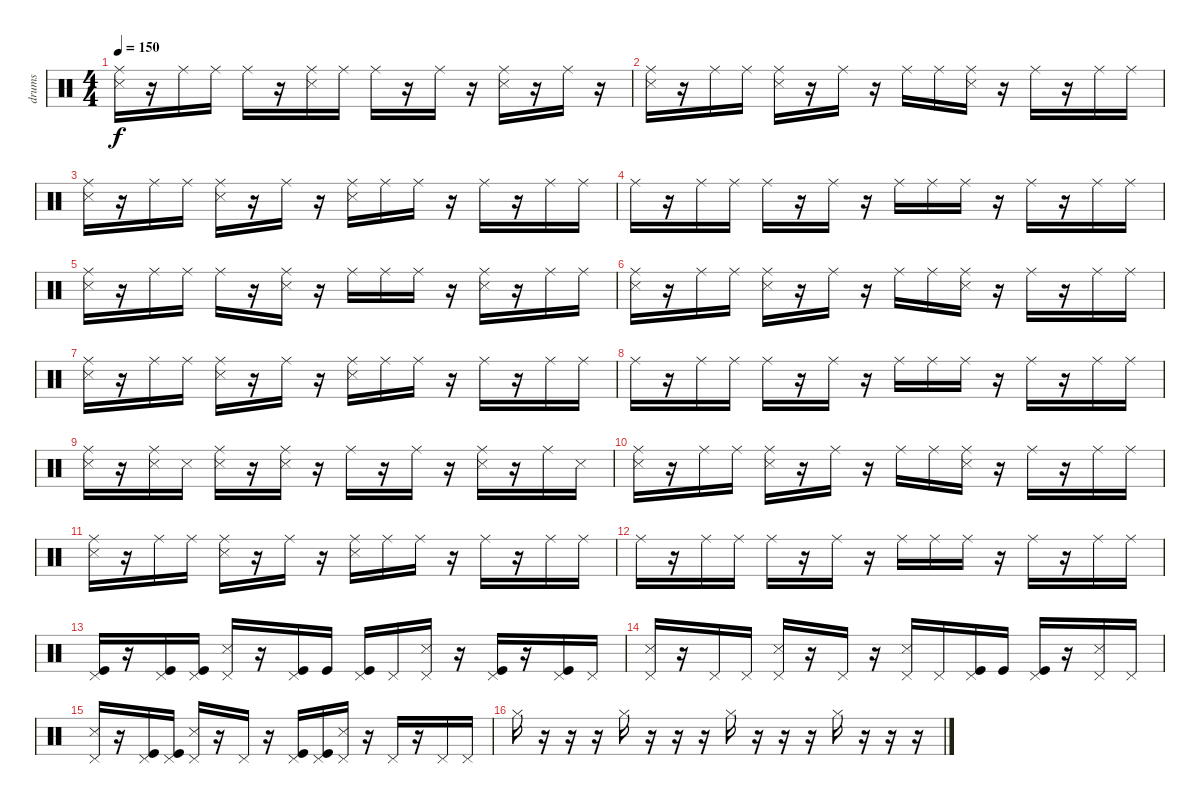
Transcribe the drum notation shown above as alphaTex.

\track ("drums" "drums") {instrument percussion}
\staff {score}
\articulation defaults
\ts (4 4)
\tempo 150
\clef neutral
\ks c
("Ride (middle)" "Snare (side stick) 3").16{dy f} r.16 "Ride (middle)".16 "Ride (middle)".16 "Ride (middle)".16 r.16 ("Ride (middle)" "Snare (side stick) 3").16 "Ride (middle)".16 "Ride (middle)".16 r.16 "Ride (middle)".16 r.16 ("Ride (middle)" "Snare (side stick) 3").16 r.16 "Ride (middle)".16 r.16 |
("Ride (middle)" "Snare (side stick) 3").16 r.16 "Ride (middle)".16 "Ride (middle)".16 ("Ride (middle)" "Snare (side stick) 3").16 r.16 "Ride (middle)".16 r.16 "Ride (middle)".16 "Ride (middle)".16 ("Ride (middle)" "Snare (side stick) 3").16 r.16 "Ride (middle)".16 r.16 "Ride (middle)".16 "Ride (middle)".16 |
("Ride (middle)" "Snare (side stick) 3").16 r.16 "Ride (middle)".16 "Ride (middle)".16 ("Ride (middle)" "Snare (side stick) 3").16 r.16 "Ride (middle)".16 r.16 ("Ride (middle)" "Snare (side stick) 3").16 "Ride (middle)".16 "Ride (middle)".16 r.16 "Ride (middle)".16 r.16 "Ride (middle)".16 "Ride (middle)".16 |
"Ride (middle)".16 r.16 "Ride (middle)".16 "Ride (middle)".16 "Ride (middle)".16 r.16 "Ride (middle)".16 r.16 "Ride (middle)".16 "Ride (middle)".16 "Ride (middle)".16 r.16 "Ride (middle)".16 r.16 "Ride (middle)".16 "Ride (middle)".16 |
("Ride (middle)" "Snare (side stick) 3").16 r.16 "Ride (middle)".16 "Ride (middle)".16 "Ride (middle)".16 r.16 ("Ride (middle)" "Snare (side stick) 3").16 r.16 "Ride (middle)".16 "Ride (middle)".16 "Ride (middle)".16 r.16 ("Ride (middle)" "Snare (side stick) 3").16 r.16 "Ride (middle)".16 "Ride (middle)".16 |
("Ride (middle)" "Snare (side stick) 3").16 r.16 "Ride (middle)".16 "Ride (middle)".16 ("Ride (middle)" "Snare (side stick) 3").16 r.16 "Ride (middle)".16 r.16 "Ride (middle)".16 "Ride (middle)".16 ("Ride (middle)" "Snare (side stick) 3").16 r.16 "Ride (middle)".16 r.16 "Ride (middle)".16 "Ride (middle)".16 |
("Ride (middle)" "Snare (side stick) 3").16 r.16 "Ride (middle)".16 "Ride (middle)".16 ("Ride (middle)" "Snare (side stick) 3").16 r.16 "Ride (middle)".16 r.16 ("Ride (middle)" "Snare (side stick) 3").16 "Ride (middle)".16 "Ride (middle)".16 r.16 "Ride (middle)".16 r.16 "Ride (middle)".16 "Ride (middle)".16 |
"Ride (middle)".16 r.16 "Ride (middle)".16 "Ride (middle)".16 "Ride (middle)".16 r.16 "Ride (middle)".16 r.16 "Ride (middle)".16 "Ride (middle)".16 "Ride (middle)".16 r.16 "Ride (middle)".16 r.16 "Ride (middle)".16 "Ride (middle)".16 |
("Ride (middle)" "Snare (side stick) 3").16 r.16 ("Ride (middle)" "Snare (side stick) 3").16 "Snare (side stick) 3".16 ("Ride (middle)" "Snare (side stick) 3").16 r.16 ("Ride (middle)" "Snare (side stick) 3").16 r.16 "Ride (middle)".16 r.16 "Ride (middle)".16 r.16 ("Ride (middle)" "Snare (side stick) 3").16 r.16 "Ride (middle)".16 "Snare (side stick) 3".16 |
("Ride (middle)" "Snare (side stick) 3").16 r.16 "Ride (middle)".16 "Ride (middle)".16 ("Ride (middle)" "Snare (side stick) 3").16 r.16 "Ride (middle)".16 r.16 "Ride (middle)".16 "Ride (middle)".16 ("Ride (middle)" "Snare (side stick) 3").16 r.16 "Ride (middle)".16 r.16 "Ride (middle)".16 "Ride (middle)".16 |
("Ride (middle)" "Snare (side stick) 3").16 r.16 "Ride (middle)".16 "Ride (middle)".16 ("Ride (middle)" "Snare (side stick) 3").16 r.16 "Ride (middle)".16 r.16 ("Ride (middle)" "Snare (side stick) 3").16 "Ride (middle)".16 "Ride (middle)".16 r.16 "Ride (middle)".16 r.16 "Ride (middle)".16 "Ride (middle)".16 |
"Ride (middle)".16 r.16 "Ride (middle)".16 "Ride (middle)".16 "Ride (middle)".16 r.16 "Ride (middle)".16 r.16 "Ride (middle)".16 "Ride (middle)".16 "Ride (middle)".16 r.16 "Ride (middle)".16 r.16 "Ride (middle)".16 "Ride (middle)".16 |
("Pedal Hi-Hat (hit)" "Kick (hit)").16 r.16 ("Pedal Hi-Hat (hit)" "Kick (hit)").16 ("Pedal Hi-Hat (hit)" "Kick (hit)").16 ("Pedal Hi-Hat (hit)" "Snare (side stick) 3").16 r.16 ("Pedal Hi-Hat (hit)" "Kick (hit)").16 "Kick (hit)".16 ("Pedal Hi-Hat (hit)" "Kick (hit)").16 "Pedal Hi-Hat (hit)".16 ("Pedal Hi-Hat (hit)" "Snare (side stick) 3").16 r.16 ("Pedal Hi-Hat (hit)" "Kick (hit)").16 r.16 ("Pedal Hi-Hat (hit)" "Kick (hit)").16 "Pedal Hi-Hat (hit)".16 |
("Pedal Hi-Hat (hit)" "Snare (side stick) 3").16 r.16 "Pedal Hi-Hat (hit)".16 "Pedal Hi-Hat (hit)".16 ("Pedal Hi-Hat (hit)" "Snare (side stick) 3").16 r.16 "Pedal Hi-Hat (hit)".16 r.16 ("Pedal Hi-Hat (hit)" "Snare (side stick) 3").16 "Pedal Hi-Hat (hit)".16 ("Pedal Hi-Hat (hit)" "Kick (hit)").16 "Kick (hit)".16 ("Pedal Hi-Hat (hit)" "Kick (hit)").16 r.16 ("Pedal Hi-Hat (hit)" "Snare (side stick) 3").16 "Pedal Hi-Hat (hit)".16 |
("Pedal Hi-Hat (hit)" "Snare (side stick) 3").16 r.16 ("Pedal Hi-Hat (hit)" "Kick (hit)").16 ("Pedal Hi-Hat (hit)" "Kick (hit)").16 ("Pedal Hi-Hat (hit)" "Snare (side stick) 3").16 r.16 "Pedal Hi-Hat (hit)".16 r.16 ("Pedal Hi-Hat (hit)" "Kick (hit)").16 ("Pedal Hi-Hat (hit)" "Kick (hit)").16 ("Pedal Hi-Hat (hit)" "Snare (side stick) 3").16 r.16 "Pedal Hi-Hat (hit)".16 r.16 "Pedal Hi-Hat (hit)".16 "Pedal Hi-Hat (hit)".16 |
"Hi-Hat (closed)".16 r.16 r.16 r.16 "Hi-Hat (closed)".16 r.16 r.16 r.16 "Hi-Hat (closed)".16 r.16 r.16 r.16 "Hi-Hat (closed)".16 r.16 r.16 r.16
